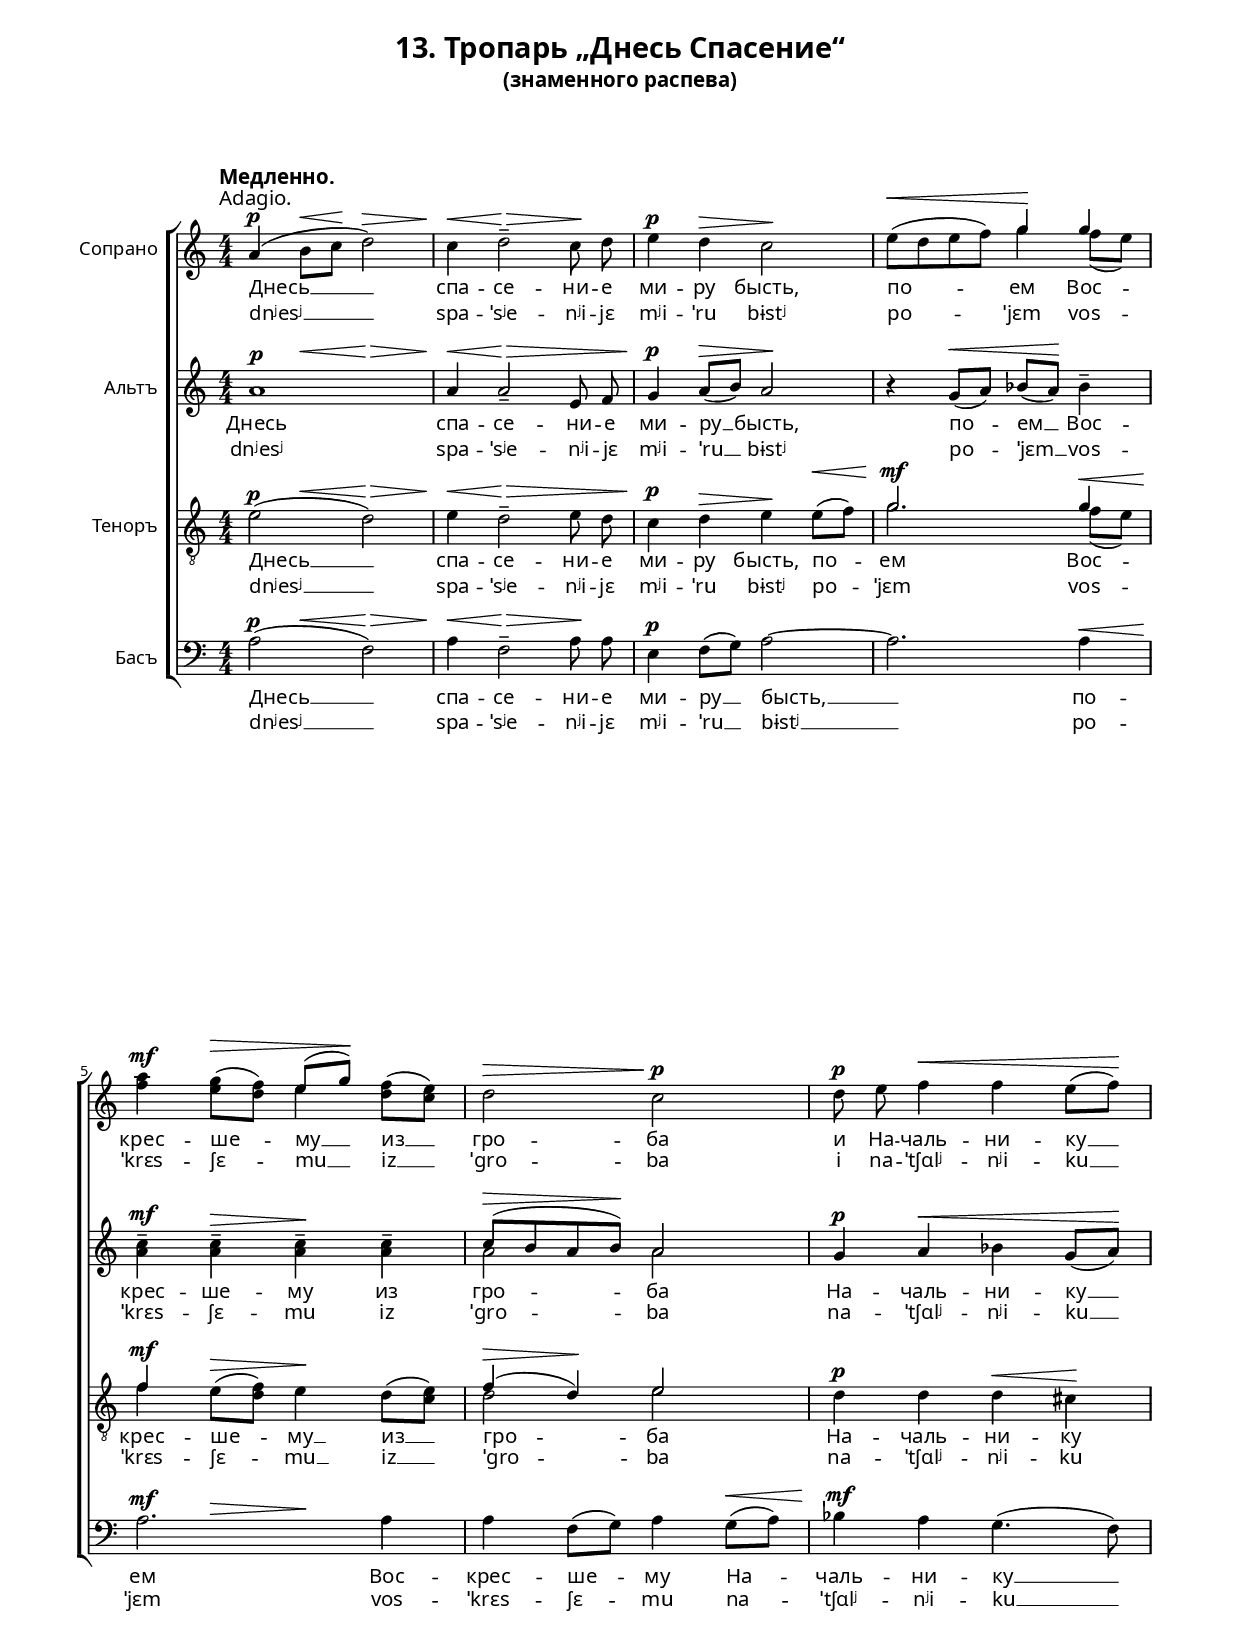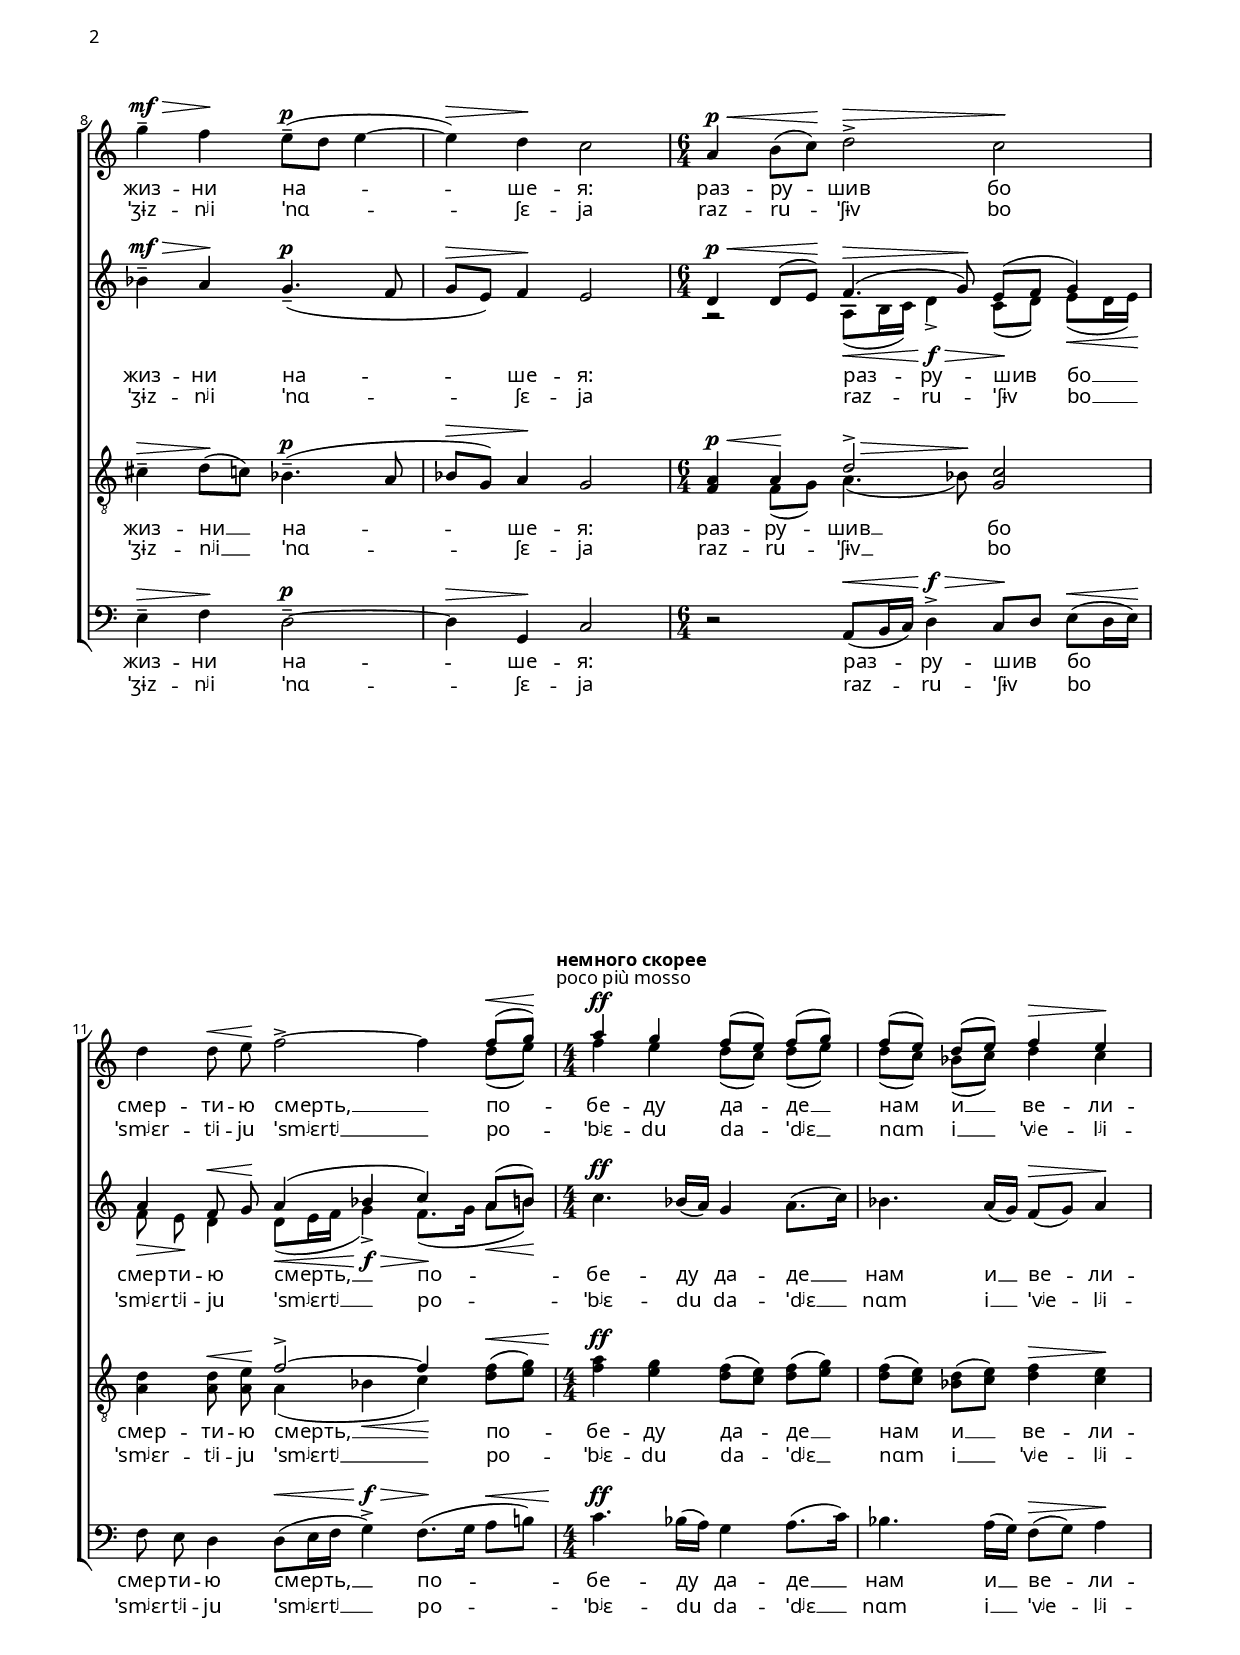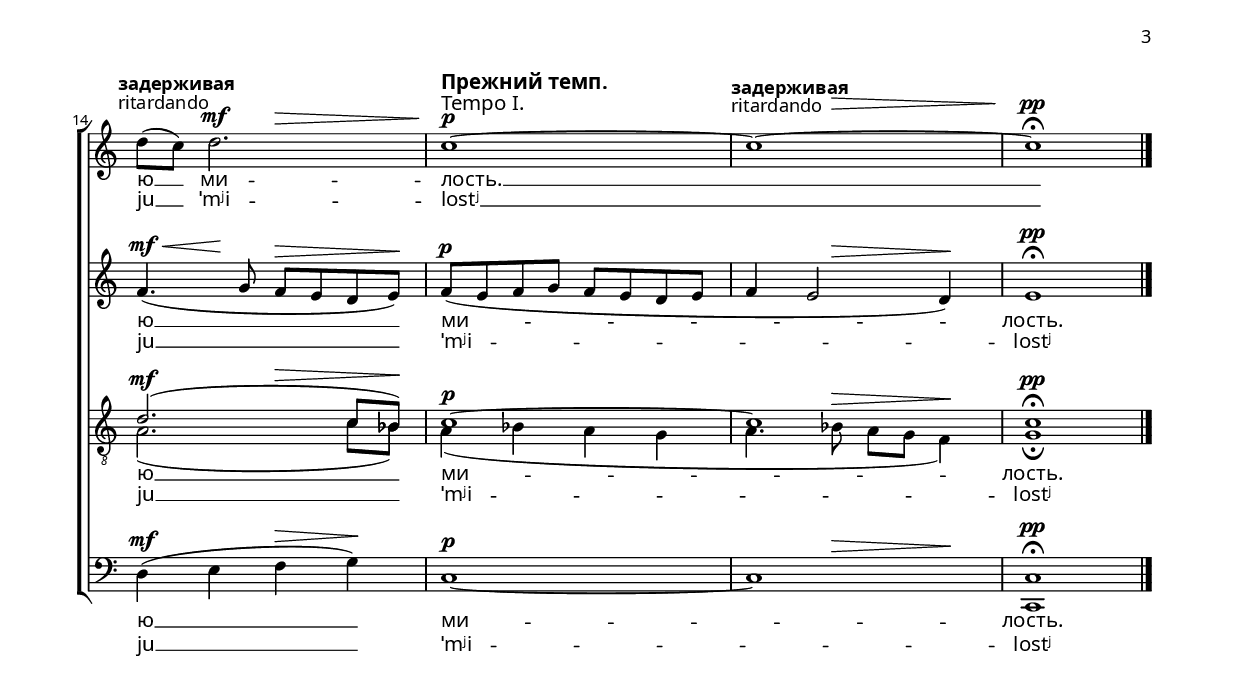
\version "2.24.0"

\version "2.22.0"
humming = \markup {\bold +}

soprano = \markup{ \center-align { "Сопрано" } }
alto = \markup{ \center-align { "Альтъ" } }
tenor = \markup{ \center-align { "Теноръ" } }
bass = \markup{ \center-align { "Басъ" } }

% fairly quick
abbastanza_presto = \markup{\bold "Довольно скоро"}

% In moderate tempo
ritmo_moderato_metà_del_movimento = \markup {\left-align {\bold "Умеренный темп"} "(движение половинами)"}

%
molto_espressivo = \markup { "очень выразительно" }

abbastanza_presto_ma_con_calma_e_delicatezza = \markup {\bold  "Довольно скоро, но покойно и мягко"}
% Ogni volta più forte, più allegro
ogni_volta_più_forte_più_allegro = \markup {\bold  "С каждым разом звучнее, бодрее" }
ritmo_ancora_più_veloce = \markup {\bold  "Темп еще быстрее" }
molto_ritmicamente = \markup {\bold  "очень ритмично" }
senza_sosta_leggero_morbido = \markup {\bold  "Прежний темп  легко мягко" }
senza_sosta = \markup {\bold  "Прежний темп" }

% Piuttosto lentamente ()
ritardando = \markup {\bold  "задерживая"}

non_presto = \markup {{\bold  "не скоро"} "(движение половинами)" }
% un po' più lento
un_po_più_lento = \markup { \bold "немного медленнее" }
% tutto è più lento , tutto più debole
tutto_più_lento_più_debole = \markup {\bold  "всё медленнее, всё слабее" }
a_tempo = \markup {\bold  "в темпе" }
% lentamente , molto delicatamente . con un grande senso
lentamente_molto_delicatamente_con_un_grande_senso = \markup {\bold  "медленно, очень мягко. с большим чувством"}


lentamente = \markup {{\bold  "медленно"}}
perdersi = \markup {{\bold "теряясь"}}
short_edition = \markup {{\bold  "Облегченная редакция"}}


%% All movements
ritenuto = \tempo "задерживая"

%% Movement 4
adagietto_allaBreve = \tempo \markup {"Довольно медленно" \small \medium "(движение половинами)"}
pocoRitenuto = \tempo "немного задерживая"
aTempo = \tempo "прежний темп"
dirMoltoCantabile = \markup {\small \italic  "очень певуче" }


%% Movement 6
% Andante, leggiero, molto dolce
tempo_Покойно_легко_очень_нежно = \tempo "Покойно, легко, очень нежно"

% molto dolce
dir_очень_нежно = \markup {\small \italic "очень нежно"}
% poco marcato
dir_немного_выделяя = \markup { \small \italic "немного выделяя" }

lunga_pausa = \markup { \column { \center-align {\bold "длинная" \line {\bold "пауза"} } } }

% In the original manuscript titled Doxology small
% = \markup { "В автографе первоначально озаглавлено Славословие малое" }

% non presto
tempo_не_скоро = \tempo "не скоро"

% dolce, cantabile
dir_мягко_певуче = \markup {\small "мягко, певуче"}

% carattere come sopra
dir_Прежний_характер = \markup {\small "Прежний характер"}

% Bright, with a strong, solid rhthym
dir_ярко_с_твербым_добрым_рутмом = \markup { \small "ярко, с твербым, добрым рутмом"}

%% Movement 12

tempoTrans =
#(define-music-function
     (tempoChu tempoIt)
     (markup? markup?)
   #{
     \tempo \markup \large { \override #'(baseline-skip . 2.5 ) \column { \line { \bold \concat { #tempoChu "." } } \line { \normal-text \concat { #tempoIt "."} }}}
   #})

textMarkTrans =
#(define-music-function
     (textChu textIt)
     (markup? markup?)
   #{
     \textMark \markup \normalsize { \column { \line { \bold #textChu } \line { #textIt  }}}
   #})

tempoAndMarkTrans =
#(define-music-function
     (tempoChu markChu tempoIt markIt)
     (markup? markup? markup? markup?)
   #{
     \tempo \markup \large { \column { \line { \bold \large \concat { #tempoChu "." } \normalsize #markChu } \line { \normal-text \large \concat { #tempoIt "."}  \normalsize \normal-text #markIt }}}
   #})

tempoAndMarkTransV =
#(define-music-function
     (tempoChu markChu tempoIt markIt)
     (markup? markup? markup? markup?)
   #{
     \tempo \markup \large { \override #'(baseline-skip . 2 ) \column {
         \line { \bold \large \concat { #tempoChu "." } }
         \line { \normalsize #markChu }
         \vspace #.2
         \line { \normal-text \large \concat { #tempoIt "."} }
         \line { \normalsize \normal-text #markIt }
    }}
   #})

dirTrans =
#(define-music-function
    (textChu textIt)
    (markup? markup?)
  #{
    ^\markup \normalsize {
      \override #'(baseline-skip . 1.8 )
      \italic \column { \line { #textChu } \line { #textIt  }}
    }
  #})

tempo_Довольно_скоро = \tempoTrans "Довольно скоро" "Moderato"
tempo_Медленнее = \tempoTrans "Медленнее" "Più lento"
tempo_Медленнее_певуче = \tempoAndMarkTrans "Медленнее" "Певуче" "Più lento" "Cantabile"
tempo_Медленнее_певуче_V = \tempoAndMarkTransV "Медленнее" "Певуче" "Più lento" "Cantabile"
tempo_Еще_шире = \tempoTrans "Еще шире" "Allargando" % "Ancora piu largo"
% Прежний темп
tempo_В_прежнем_темпе = \tempoTrans "В прежнем темпе" "Tempo I"

mark_в_темпе = \textMarkTrans "в темпе" "a tempo"
tempo_В_темпе = \tempoTrans "В темпе" "A tempo"
tempo_Темп_быстрее = \tempoTrans "Темп быстрее" "Più mosso"
tempo_бсё_оживленнее = \tempoAndMarkTrans "Темп бсё оживленнее" "Звучность остается легкой" "Più vivace" "Sempre leggiero"

mark_мягко = \textMarkTrans "мягко" "dolce"
mark_ослабляя_звук = \textMarkTrans "ослабляя звук" "diminuendo"

dir_певуче = \dirTrans "певуче" "cantabile"
dir_коротким_звуком = \dirTrans "коротким звуком" "secco"
dir_легко = \dirTrans "легко" "leggiero"

%% Movement 14
% нежно gently - soave?; мягко softly - dolce?
% MR oli tuossa molto soave...
mark_otchenj_mjagko = \textMarkTrans "очень мягко" "dolcissimo"
mark_postepenno_oslablajaja_zvuk = \textMarkTrans "постепенно ослабляя звук" "diminuendo"
%TODO standing out a little
dir_nemnogo_bydeljaja = \dirTrans "немного выделяя" "poco marcato"

%% All movements
tempo_medlenno = \tempoTrans "Медленно" "Adagio" % Andante sostenuto? Lento? Andante?
tempo_prezhnij_temp = \tempoTrans "Прежний темп" "Tempo I"

mark_zaderzhivaja = \textMarkTrans "задерживая" "ritardando"
mark_zaderzh = \textMarkTrans "задерж." "rit."
mark_nemnogo_skoree = \textMarkTrans "немного скорее" "poco più mosso"

%% Deprecated
ritardando = \textMarkTrans "задерживая" "ritardando"

\include "../layout.ily"
\version "2.24.0"

\version "2.24.0"
sopranoMusicXIII = \relative c'' {
  \autoBeamOff
  a4( \p  b8[ \< c8] \! d2) \> | % 2
  c4 \< d2-- \> c8 \! d8 | % 3
  e4 \p d4 \> c2 \! | % 4
  e8([ \< d8 e8 f8])
  <<
    {
      \voiceOne g4 \! g4 | % 5
      \barNumberCheck #5
      \oneVoice <f a>4 \mf <e g>8([ \> <d f>8]) \voiceOne e8([ g8]) \! \oneVoice <d f>8([ <c e>8]) | % 6
    }
    \new Voice {
      \voiceTwo g'4 f8([ e8]) | % 5
      s4 s4 e4 s4 | % 6
    }
  >> \oneVoice
  d2 \> c2 \p | % 7
  d8 \p e8 f4 \< f4 e8([ f8]) \! | % 8
  \barNumberCheck #8
  g4-- \mf \> f4 \! e8--([ \p d8] e4~ | % 9
  e4) \> d4 \! c2 | % 10
  a4 \p \< b8([ c8]) \! d2-> \> c2 \! | % 11
  \barNumberCheck #11
  d4 d8 \< e8 \! f2~ -> f4
  <<
    {
      \voiceOne f8([ \< g8]) \! | % 12
      a4 \ff g4 f8([ e8]) f8([ g8]) | % 13
      f8([ e8]) d8([ e8]) f4 \> e4 \! | % 14
    }
    \new Voice {
      \voiceTwo d8([ e8]) | % 12
      f4 e4 d8([ c8]) d8([ e8]) | % 13
      d8([ c8]) bes8([ c8]) d4 c4 | % 14
    }
  >> \oneVoice
  \barNumberCheck #14
  d8([ c8]) <> \mf \after 4 \> d2.  | % 15
  c1~ \p | % 16
  <> \after 4. \> c1~  | % 17
  c1 \fermata \pp \bar "|."
}

\version "2.24.0"

aXIIIa = \relative a' {
  \autoBeamOff
  <> \p \after 4 \< \after 2 \> a1 | % 2
  a4 \< a2-- \> e8 f8 | % 3
  g4 \p a8([ \> b8]) a2 \! | % 4
  r4 g8([ \< a8]) bes8([ a8]) \! bes4-- | % 5
  <a c>4-- \mf <a c>4-- \> <a c>4-- \! <a c>4-- | % 6
}
aXIIIbUpper = \relative c'' { c8([ \> b8 a8 b8]) \! a2 }
aXIIIbLower = \relative a' { a2 a2 }
aXIIIc = \relative g' {
  g4 \p a4 \< bes4 g8([ a8]) \! | % 8
  bes4-- \mf \> a4 \! g4.--( \p f8 | % 9
  g8[ \> e8]) f4 \! e2 | % 10
}
aXIIIdUpper = \relative d' {
  d4 \p \< d8([ e8]) \! f4.\>( \> g8) \! e8([ f8] g4) | % 11
  a4 f8 \< g8 \! a4( bes4 c4) a8([ b8]) | % 12
}
aXIIIdLower = \relative a' {
  r2 a,8([ \< b16 c16]) d4-> \f \> c8([ \! d8]) e8([ \< d16 e16]) \! | %11
  f8 \> e8 \! d4 d8([ \< e16 f16] g4-> \f \>) f8.([ \! g16] a8[ \< b8]) \! | % 12
}
aXIIIe = \relative c'' {
  c4.\ff bes16([ a]) g4 a8.([ c16]) | % 13
  bes4. a16([ g16]) f8([ \> g8]) a4 \! | % 14
  <> \mf \< \after 4 \! f4.( g8 f8[ \> e8 d8 e8]) \! | % 15
  f8([ \p e8 f8 g8] f8[ e8 d8 e8] | % 16
  f4 \after 8 \> e2 d4) \! | % 17
  e1 \fermata \pp
}

altoMusicXIII = {
  \aXIIIa
  \barNumberCheck #6
  << { \voiceOne \aXIIIbUpper } \new Voice { \voiceTwo \aXIIIbLower } >> \oneVoice
  \barNumberCheck #7
  \aXIIIc
  \barNumberCheck #10
  <<
    { \voiceOne \aXIIIdUpper }
    \new Voice { \voiceTwo \dynamicDown \aXIIIdLower }
  >> \oneVoice
  \barNumberCheck #12
  \aXIIIe
}

aXIIILyricsAligner = {
  \aXIIIa
  \aXIIIbLower
  \aXIIIc
  \aXIIIdLower
  \aXIIIe
}

\version "2.24.0"
tenorMusicXIII = \relative e' {
  \autoBeamOff
  <> \p \after 4 \< e2( d2) \> | % 2
  e4 \< d2-- \> e8 d8 | % 3
  c4 \p d4 \> e4 \! e8([ \< f8]) | % 4
  <<
    {
      \voiceOne g2. \mf g4 \< | % 5
      \barNumberCheck #5
      f4 \mf \oneVoice e8([ \> <d f>8]) e4 \! d8([ <c e>8]) \voiceOne | % 6
      f4( \> d4) \! e2 | % 7
    }
    \new Voice {
      \voiceTwo g2. f8([ e8]) | % 5
      f4 s4 s4 s4 | % 6
      d2 e2 | % 7
    }
  >> \oneVoice
  d4 \p d4 d4 \< cis4 \! | % 8
  \barNumberCheck #8
  cis4-- \> d8([ \! c8]) bes4.--( \p a8 | % 9
  bes8[ \> g8]) a4 \! g2 | \barNumberCheck #10
  <f a>4 \p \<
  <<
    {
      \voiceOne a4 \!  \after 16 \> \after 4. \! d2->  \oneVoice <g, c>2 | % 11
      <a d>4 <a d>8 \< <a e'>8 \! \voiceOne f'2->~ f4
    }
    \new Voice {
      \voiceTwo
      f,8([ g8]) a4.( bes8) s2 | % 11
      s4 s8 s8 a4( bes4 _\< c4) \!
    }
  >> \oneVoice
  <d f>8([ \< <e g>8]) | % 12
  <f a>4 \ff <e g>4 <d f>8([ <c e>8]) <d f>8([ <e g>8]) | % 13
  <d f>8([ <c e>8]) <bes d>8([ <c e>8]) <d f>4 \> <c e>4 \! | % 14
  <<
    \relative d' {
      \voiceOne
      <>\mf \after 2 \> d2.( c8[ bes8]) \! | % 15
      c1~ \p | % 16
      c1 | % 17
      c1 \fermata \pp
    }
    \new Voice \relative a {
      \voiceTwo
      a2.( c8[ bes8]) | % 15
      a4( bes4 a4 g4 | % 16
      a4. bes8 \> a8[ g8] f4) \! | % 17
      g1 \fermata
    }
  >> \oneVoice
}


\version "2.24.0"
bassMusicXIII = \relative a {
  \autoBeamOff
  <> \p \after 4 \< a2( f2) \> | % 2
  a4 \< f2-- \> a8 \! a8 | % 3
  e4 \p f8([ g8]) a2~ | % 4
  a2. a4 \< | % 5
  <> \mf \after 4 \> \after 2 \! a2. a4 | % 6
  a4 f8([ g8]) a4 g8([ \< a8]) | % 7
  bes4 \mf a4 g4.( f8) | % 8
  e4-- \> f4 \! d2--~ \p | % 9
  d4 \> g,4 \! c2 | % 10
  r2 a8([ \< b16 c16]) d4-> \f \> c8[ \! d8] e8([ \< d16 e16]) \! | % 11
  f8 e8 d4 d8([ \< e16 f16] g4->) \f \> f8.([ \! g16] a8[ \< b!8] ) | % 12
  c4. \ff bes16([ a16]) g4 a8.([ c16]) | % 13
  bes4. a16([ g16]) f8([ \> g8]) a4 \! | % 14
  d,4( \mf e4 f4 \> g4) \! | % 15
  c,1~ \p | % 16
  \after 4. \> \after 4*3 \! c1 | % 17
  <c, c'>1 \fermata \pp
}


\version "2.24.0"

sXIIILyrics = \lyricmode {
  Днесь __ спа -- се -- ни -- е ми -- ру бысть,
  по -- ем Вос -- крес -- ше -- му __ из __ гро -- ба
  и На -- чаль -- ни -- ку __ жиз -- ни на -- ше -- я:
  раз -- ру -- шив бо смер -- ти -- ю смерть, __
  по -- бе -- ду да -- де __ нам и __ ве -- ли -- ю __ ми -- лость. __
}
sXIIILyricsX = \lyricmode {
  dnʲesʲ __ spa -- ˈsʲe -- nʲi -- jɛ mʲi -- ˈru bɨstʲ
  po -- ˈjɛm  vos -- ˈkrɛs -- ʃɛ -- mu __ iz __ ˈgro -- ba
  i na -- ˈtʃɑlʲ -- nʲi -- ku __ ˈʒɨz -- nʲi ˈnɑ -- ʃɛ -- ja
  raz -- ru -- ˈʃɨv bo ˈsmʲɛr -- tʲi -- ju ˈsmʲɛrtʲ __
  po -- ˈbʲɛ -- du da -- ˈdʲɛ __ nɑm i  __ ˈvʲe -- lʲi -- ju __ ˈmʲi -- lostʲ __
}

aXIIILyrics = \lyricmode {
  Днесь спа -- се -- ни -- е ми -- ру __ бысть,
  по -- ем __ Вос -- крес -- ше -- му из гро -- ба
  На -- чаль -- ни -- ку __ жиз -- ни на -- ше -- я:
  раз -- ру -- шив бо __ смер -- ти -- ю смерть, __
  по -- бе -- ду да -- де __ нам и __ ве -- ли -- ю __ ми -- лость.
}
aXIIILyricsX = \lyricmode {
  dnʲesʲ spa -- ˈsʲe -- nʲi -- jɛ mʲi -- ˈru __ bɨstʲ
  po -- ˈjɛm __ vos -- ˈkrɛs -- ʃɛ -- mu iz ˈgro -- ba
  na -- ˈtʃɑlʲ -- nʲi -- ku __ ˈʒɨz -- nʲi ˈnɑ -- ʃɛ -- ja
  raz -- ru -- ˈʃɨv bo __ ˈsmʲɛr -- tʲi -- ju ˈsmʲɛrtʲ __
  po -- ˈbʲɛ -- du da -- ˈdʲɛ __ nɑm i __ ˈvʲe -- lʲi -- ju  __ ˈmʲi -- lostʲ
}

tXIIILyrics = \lyricmode {
  Днесь __ спа -- се -- ни -- е ми -- ру бысть,
  по -- ем Вос -- крес -- ше -- му __ из __ гро -- ба
  На -- чаль -- ни -- ку жиз -- ни __ на -- ше -- я:
  раз -- ру -- шив __ бо смер -- ти -- ю смерть, __
  по -- бе -- ду да -- де __ нам и __ ве -- ли -- ю __ ми -- лость.
}
tXIIILyricsX = \lyricmode {
  dnʲesʲ __ spa -- ˈsʲe -- nʲi -- jɛ mʲi -- ˈru bɨstʲ
  po -- ˈjɛm  vos -- ˈkrɛs -- ʃɛ -- mu __ iz __ ˈgro -- ba
  na -- ˈtʃɑlʲ -- nʲi -- ku ˈʒɨz -- nʲi __ ˈnɑ -- ʃɛ -- ja
  raz -- ru -- ˈʃɨv __ bo ˈsmʲɛr -- tʲi -- ju ˈsmʲɛrtʲ __
  po -- ˈbʲɛ -- du da -- ˈdʲɛ __ nɑm i __ ˈvʲe -- lʲi -- ju __ ˈmʲi -- lostʲ
}

bXIIILyrics = \lyricmode {
  Днесь __ спа -- се -- ни -- е ми -- ру __ бысть, __
  по -- ем Вос -- крес -- ше -- му
  На -- чаль -- ни -- ку __ жиз -- ни на -- ше -- я:
  раз -- ру -- шив бо смер -- ти -- ю смерть, __
  по -- бе -- ду да -- де __ нам и __ ве -- ли -- ю __ ми -- лость.
}
bXIIILyricsX = \lyricmode {
  dnʲesʲ __ spa -- ˈsʲe -- nʲi -- jɛ mʲi -- ˈru __ bɨstʲ __
  po -- ˈjɛm  vos -- ˈkrɛs -- ʃɛ -- mu
  na -- ˈtʃɑlʲ -- nʲi -- ku __ ˈʒɨz -- nʲi ˈnɑ -- ʃɛ -- ja
  raz -- ru -- ˈʃɨv bo ˈsmʲɛr -- tʲi -- ju ˈsmʲɛrtʲ __
  po -- ˈbʲɛ -- du da -- ˈdʲɛ __ nɑm i __ ˈvʲe -- lʲi -- ju __ ˈmʲi -- lostʲ
}


globalMusicXIII = {
%   \autoLineBreaksOff
%   \autoBreaksOff
  \key c \major
  \numericTimeSignature
  \time 4/4
  \tempo_medlenno
  \set Score.tempoWholesPerMinute = #(ly:make-moment 35/4)
%   1
  \skip 4*4*4 \break
%   5
  \skip 4*4*3 \break
%   8
  \skip 1*2 \time 6/4 \skip 4*6 \break
%   11
  \skip 4*6
  \time 4/4 \mark_nemnogo_skoree \set Score.tempoWholesPerMinute = #(ly:make-moment 55/4) \skip 1
  \skip 1 \break
%   14
  \ritardando \set Score.tempoWholesPerMinute = #(ly:make-moment 45/4) \skip 1
  \tempo_prezhnij_temp \set Score.tempoWholesPerMinute = #(ly:make-moment 35/4) \skip 1
  \mark_zaderzhivaja \set Score.tempoWholesPerMinute = #(ly:make-moment 30/4) \skip 1*2 \bar "|."
}


sopStaffXIII = \new Staff \with {
  instrumentName = \soprano
} <<
  \clef treble
  \new Voice { \globalMusicXIII }
  \context Voice = "sopranoXIII" { \sopranoMusicXIII }
  \new Lyrics { \lyricsto "sopranoXIII" \sXIIILyrics }
  \new Lyrics { \lyricsto "sopranoXIII" \sXIIILyricsX }
>>

altStaffXIII = \new Staff \with { instrumentName = \alto } <<
  \clef treble
  \context Voice = altoXIII { \altoMusicXIII }
  \new NullVoice = altoXIIIBelow { \aXIIILyricsAligner }
  \new Lyrics { \lyricsto "altoXIIIBelow" \aXIIILyrics }
  \new Lyrics { \lyricsto "altoXIIIBelow" \aXIIILyricsX }
>>

tenStaffXIII = \new Staff \with { instrumentName = \tenor } <<
  \clef "G_8"
  \context Voice = tenorXIII { \tenorMusicXIII }
  \new Lyrics { \lyricsto "tenorXIII" \tXIIILyrics }
  \new Lyrics { \lyricsto "tenorXIII" \tXIIILyricsX }
>>


basStaffXIII = \new Staff \with { instrumentName = \bass }
<<
  \clef bass
  \context Voice = bassXIII { \bassMusicXIII }
  \new Lyrics { \lyricsto "bassXIII" \bXIIILyrics }
  \new Lyrics { \lyricsto "bassXIII" \bXIIILyricsX }
>>

choirStaffXIII = \new ChoirStaff <<
  \sopStaffXIII
  \altStaffXIII
  \tenStaffXIII
  \basStaffXIII
>>


\header {
  title = "13. Тропарь „Днесь Спасение“"
  subtitle = "(знаменного распева)"
%   composer = "Сергей Рахманинов"
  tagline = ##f
} % header

\score {

  \choirStaffXIII
  \score_layout

  \midi {}

}
